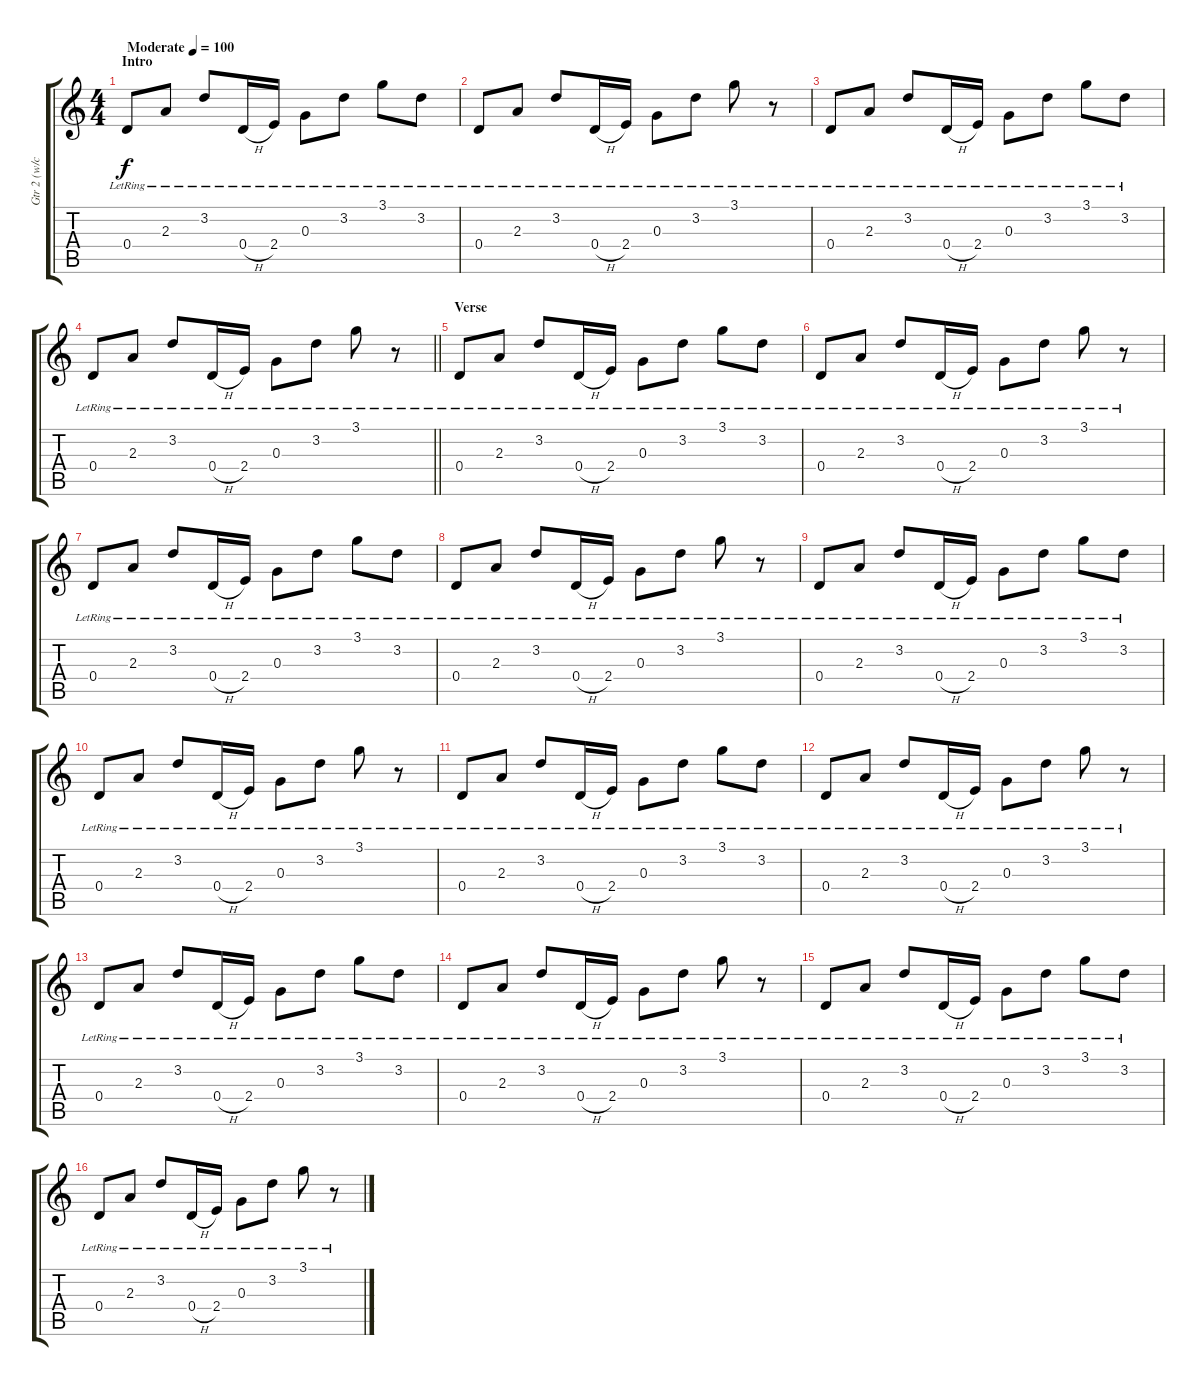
\track ("Gtr 2 (w/clean tone)" "Gtr 2 (w/c") {instrument electricguitarclean}
\staff {score tabs}
\tuning (E4 B3 G3 D3 A2 E2) {hide}
\ts (4 4)
\section ("" "Intro")
\tempo (100 "Moderate")
\clef g2
\ks c
0.4{lr}.8{dy f instrument electricguitarclean} 2.3{lr}.8 3.2{lr}.8 0.4{h lr}.16 2.4{lr}.16 0.3{lr}.8 3.2{lr}.8 3.1{lr}.8 3.2{lr}.8 |
0.4{lr}.8 2.3{lr}.8 3.2{lr}.8 0.4{h lr}.16 2.4{lr}.16 0.3{lr}.8 3.2{lr}.8 3.1{lr}.8 r.8 |
0.4{lr}.8 2.3{lr}.8 3.2{lr}.8 0.4{h lr}.16 2.4{lr}.16 0.3{lr}.8 3.2{lr}.8 3.1{lr}.8 3.2{lr}.8 |
\barLineRight lightlight
0.4{lr}.8 2.3{lr}.8 3.2{lr}.8 0.4{h lr}.16 2.4{lr}.16 0.3{lr}.8 3.2{lr}.8 3.1{lr}.8 r.8 |
\section ("" "Verse")
0.4{lr}.8 2.3{lr}.8 3.2{lr}.8 0.4{h lr}.16 2.4{lr}.16 0.3{lr}.8 3.2{lr}.8 3.1{lr}.8 3.2{lr}.8 |
0.4{lr}.8 2.3{lr}.8 3.2{lr}.8 0.4{h lr}.16 2.4{lr}.16 0.3{lr}.8 3.2{lr}.8 3.1{lr}.8 r.8 |
0.4{lr}.8 2.3{lr}.8 3.2{lr}.8 0.4{h lr}.16 2.4{lr}.16 0.3{lr}.8 3.2{lr}.8 3.1{lr}.8 3.2{lr}.8 |
0.4{lr}.8 2.3{lr}.8 3.2{lr}.8 0.4{h lr}.16 2.4{lr}.16 0.3{lr}.8 3.2{lr}.8 3.1{lr}.8 r.8 |
0.4{lr}.8 2.3{lr}.8 3.2{lr}.8 0.4{h lr}.16 2.4{lr}.16 0.3{lr}.8 3.2{lr}.8 3.1{lr}.8 3.2{lr}.8 |
0.4{lr}.8 2.3{lr}.8 3.2{lr}.8 0.4{h lr}.16 2.4{lr}.16 0.3{lr}.8 3.2{lr}.8 3.1{lr}.8 r.8 |
0.4{lr}.8 2.3{lr}.8 3.2{lr}.8 0.4{h lr}.16 2.4{lr}.16 0.3{lr}.8 3.2{lr}.8 3.1{lr}.8 3.2{lr}.8 |
0.4{lr}.8 2.3{lr}.8 3.2{lr}.8 0.4{h lr}.16 2.4{lr}.16 0.3{lr}.8 3.2{lr}.8 3.1{lr}.8 r.8 |
0.4{lr}.8 2.3{lr}.8 3.2{lr}.8 0.4{h lr}.16 2.4{lr}.16 0.3{lr}.8 3.2{lr}.8 3.1{lr}.8 3.2{lr}.8 |
0.4{lr}.8 2.3{lr}.8 3.2{lr}.8 0.4{h lr}.16 2.4{lr}.16 0.3{lr}.8 3.2{lr}.8 3.1{lr}.8 r.8 |
0.4{lr}.8 2.3{lr}.8 3.2{lr}.8 0.4{h lr}.16 2.4{lr}.16 0.3{lr}.8 3.2{lr}.8 3.1{lr}.8 3.2{lr}.8 |
0.4{lr}.8 2.3{lr}.8 3.2{lr}.8 0.4{h lr}.16 2.4{lr}.16 0.3{lr}.8 3.2{lr}.8 3.1{lr}.8 r.8
